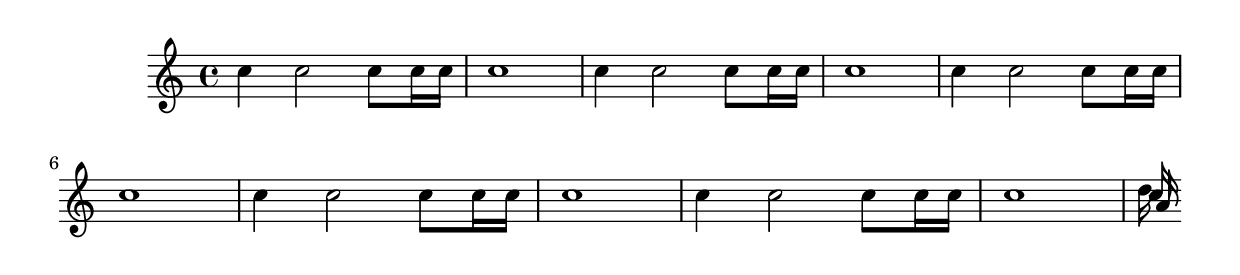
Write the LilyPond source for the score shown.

\score { \notes \relative c{
c''4 c2 c8  c16 c16 c1 
\property Voice.noteHeadStyle = "diamond"
c4 c2 c8  c16 c16  c1
\property Voice.noteHeadStyle = "transparent"
c4 c2 c8  c16 c16  c1
\property Voice.noteHeadStyle = "cross"
c4 c2 c8  c16 c16  c1
\property Voice.noteHeadStyle = "harmonic"
c4 c2 c8  c16 c16  c1

   \context Voice <
    \context Thread = TA
      { \property Thread.noteHeadStyle = "cross"
        \property Voice.verticalDirection = \up c16} 
    \context Thread = TB
      { \property Thread.noteHeadStyle = "" a16  }
    
    \context Thread = TC
      { \property Thread.noteHeadStyle = "harmonic" d16 }
    
  >
}

    \paper {
       
    }
}
\version "1.0.21"; 
